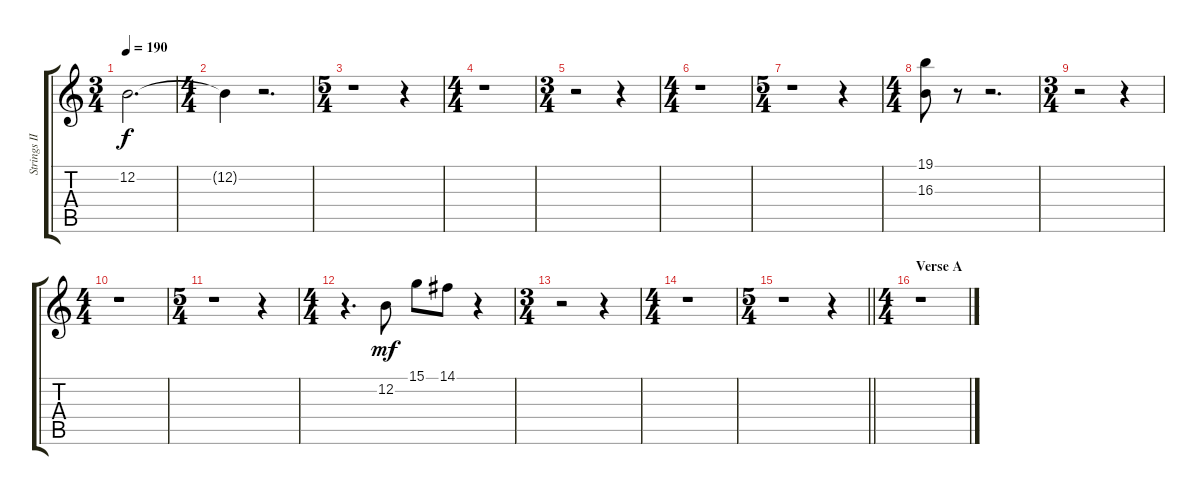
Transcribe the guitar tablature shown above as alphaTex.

\track ("Strings II" "Strings II") {instrument stringensemble1}
\staff {score tabs}
\tuning (E4 B3 G3 D3 A2 E2) {hide}
\ts (3 4)
\tempo 190
\clef g2
\ks c
12.2{t}.2{d dy f} |
\ts (4 4)
12.2{t}.4 r.2{d} |
\ts (5 4)
r.1 r.4 |
\ts (4 4)
r.1 |
\ts (3 4)
r.2 r.4 |
\ts (4 4)
r.1 |
\ts (5 4)
r.1 r.4 |
\ts (4 4)
(19.1 16.3).8 r.8 r.2{d} |
\ts (3 4)
r.2 r.4 |
\ts (4 4)
r.1 |
\ts (5 4)
r.1 r.4 |
\ts (4 4)
r.4{d balance 10} 12.2.8{dy mf} 15.1.8 14.1.8 r.4 |
\ts (3 4)
r.2 r.4 |
\ts (4 4)
r.1 |
\ts (5 4)
\barLineRight lightlight
r.1 r.4 |
\ts (4 4)
\section ("" "Verse A")
r.1
